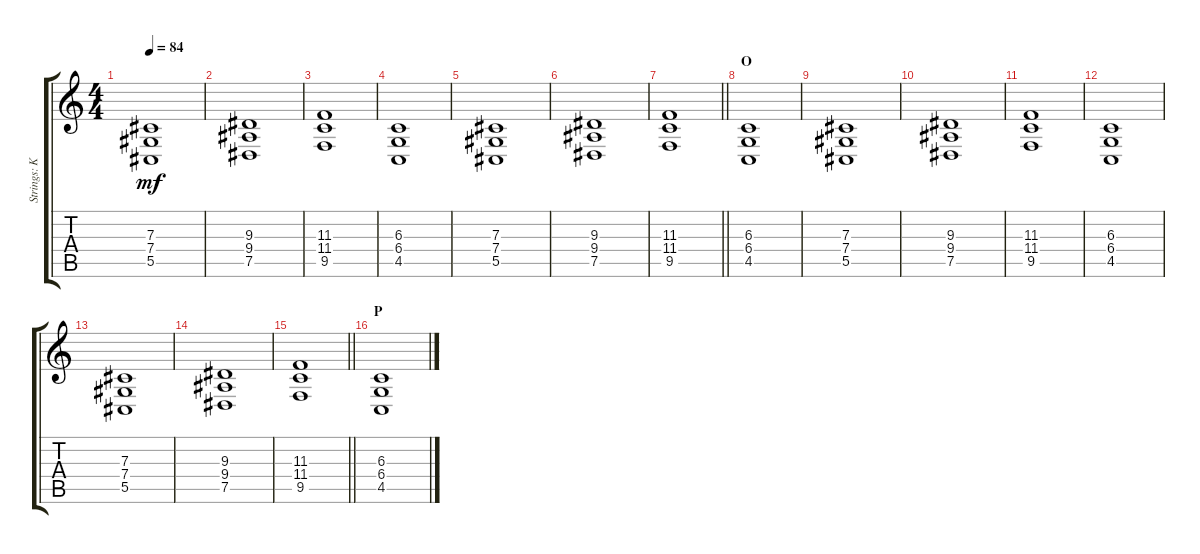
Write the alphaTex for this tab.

\track ("Strings: Kai" "Strings: K") {instrument synthstrings1}
\staff {score tabs}
\tuning (Eb4 Bb3 Gb3 Db3 Ab2 Eb2) {hide}
\ts (4 4)
\tempo 84
\clef g2
\ks c
(7.3 7.4 5.5).1{dy mf} |
(9.3 9.4 7.5).1 |
(11.3 11.4 9.5).1 |
(6.3 6.4 4.5).1 |
(7.3 7.4 5.5).1 |
(9.3 9.4 7.5).1 |
\barLineRight lightlight
(11.3 11.4 9.5).1 |
\section ("" "O")
(6.3 6.4 4.5).1 |
(7.3 7.4 5.5).1 |
(9.3 9.4 7.5).1 |
(11.3 11.4 9.5).1 |
(6.3 6.4 4.5).1 |
(7.3 7.4 5.5).1 |
(9.3 9.4 7.5).1 |
\barLineRight lightlight
(11.3 11.4 9.5).1 |
\section ("" "P")
(6.3 6.4 4.5).1
